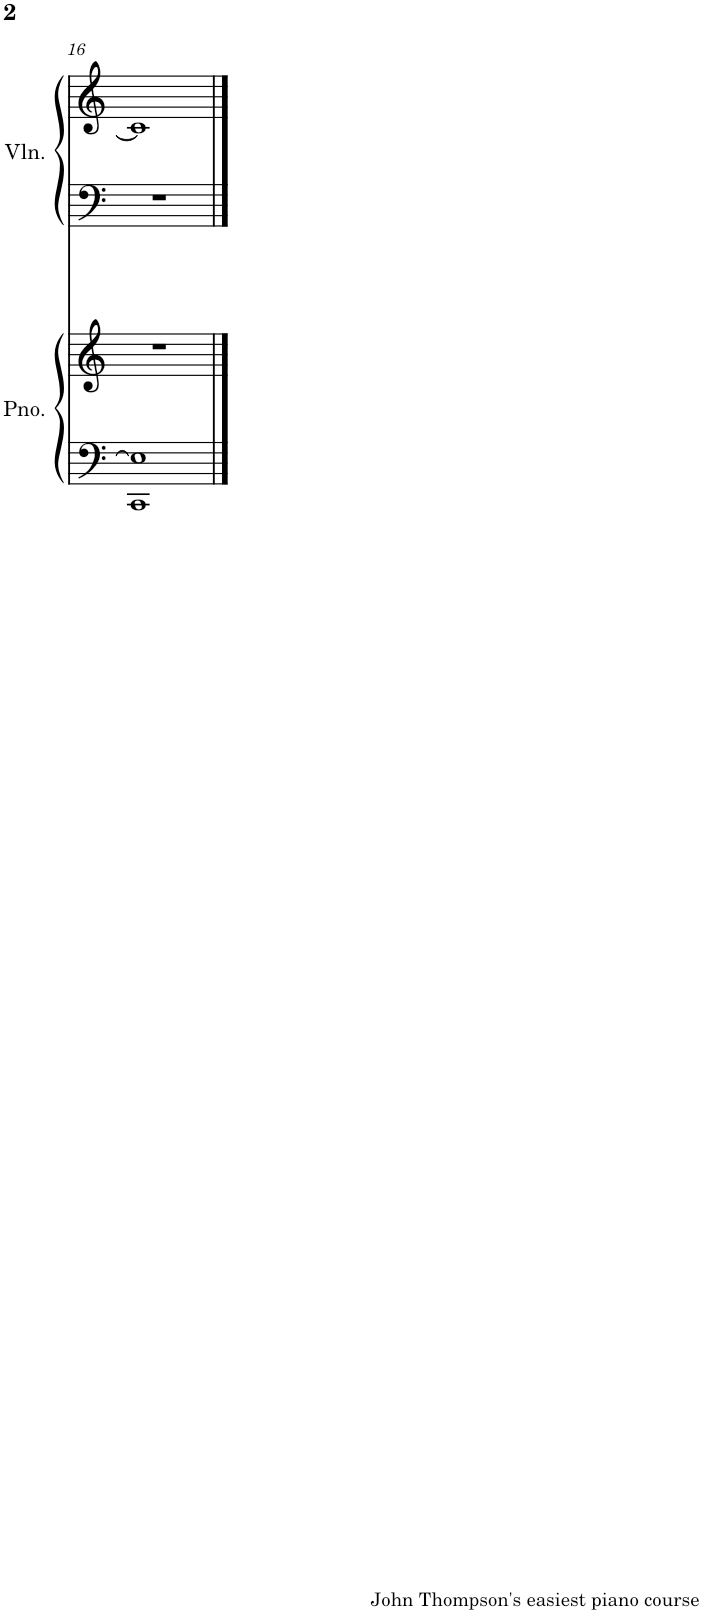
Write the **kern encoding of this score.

**kern	**kern	**kern	**kern
*part2	*part2	*part1	*part1
*staff4	*staff3	*staff2	*staff1
*I"Piano	*	*I"Violin	*
*I'Pno.	*	*I'Vln.	*
!!LO:PB:g=z
*clefF4	*clefG2	*clefF4	*clefG2
*k[]	*k[]	*k[]	*k[]
*M4/4	*M4/4	*M4/4	*M4/4
=16	=16	=16	=16
1CC 1E]	1r	1r	1c]
==	==	==	==
*-	*-	*-	*-
